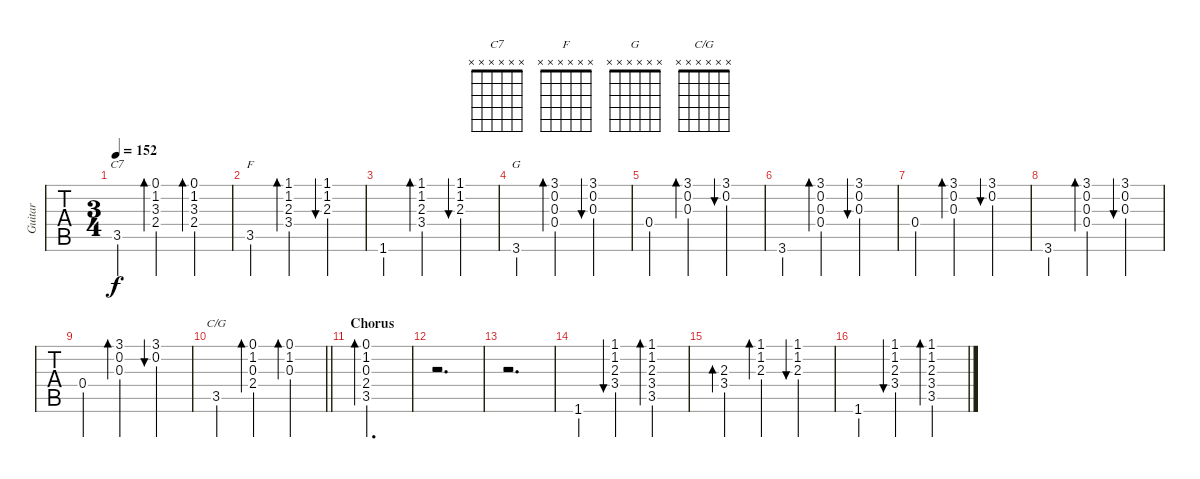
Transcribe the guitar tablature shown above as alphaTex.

\track ("Guitar" "Guitar") {instrument acousticguitarsteel}
\staff {tabs}
\tuning (E4 B3 G3 D3 A2 E2) {hide}
\chord ("C7" x x x x x x)
\chord ("F" x x x x x x)
\chord ("G" x x x x x x)
\chord ("C/G" x x x x x x)
\ts (3 4)
\tempo 152
\clef g2
\ks c
3.5.4{ch "C7" dy f} (0.1 1.2 3.3 2.4).4{bd 60} (0.1 1.2 3.3 2.4).4{bd 60} |
3.5.4{ch "F"} (1.1 1.2 2.3 3.4).4{bd 60} (1.1 1.2 2.3).4{bu 60} |
1.6.4 (1.1 1.2 2.3 3.4).4{bd 60} (1.1 1.2 2.3).4{bu 60} |
3.6.4{ch "G"} (3.1 0.2 0.3 0.4).4{bd 60} (3.1 0.2 0.3).4{bu 60} |
0.4.4 (3.1 0.2 0.3).4{bd 60} (3.1 0.2).4{bu 60} |
3.6.4 (3.1 0.2 0.3 0.4).4{bd 60} (3.1 0.2 0.3).4{bu 60} |
0.4.4 (3.1 0.2 0.3).4{bd 60} (3.1 0.2).4{bu 60} |
3.6.4 (3.1 0.2 0.3 0.4).4{bd 60} (3.1 0.2 0.3).4{bu 60} |
0.4.4 (3.1 0.2 0.3).4{bd 60} (3.1 0.2).4{bu 60} |
\barLineRight lightlight
3.5.4{ch "C/G"} (0.1 1.2 0.3 2.4).4{bd 60} (0.1 1.2 0.3).4{bd 60} |
\section ("" "Chorus")
(0.1 1.2 0.3 2.4 3.5).2{d bd 60} |
r.2{d} |
r.2{d} |
1.6.4 (1.1 1.2 2.3 3.4).4{bu 60} (1.1 1.2 2.3 3.4 3.5).4{bd 60} |
(2.3 3.4).4{bd 60} (1.1 1.2 2.3).4{bd 60} (1.1 1.2 2.3).4{bu 60} |
1.6.4 (1.1 1.2 2.3 3.4).4{bu 60} (1.1 1.2 2.3 3.4 3.5).4{bd 60}
